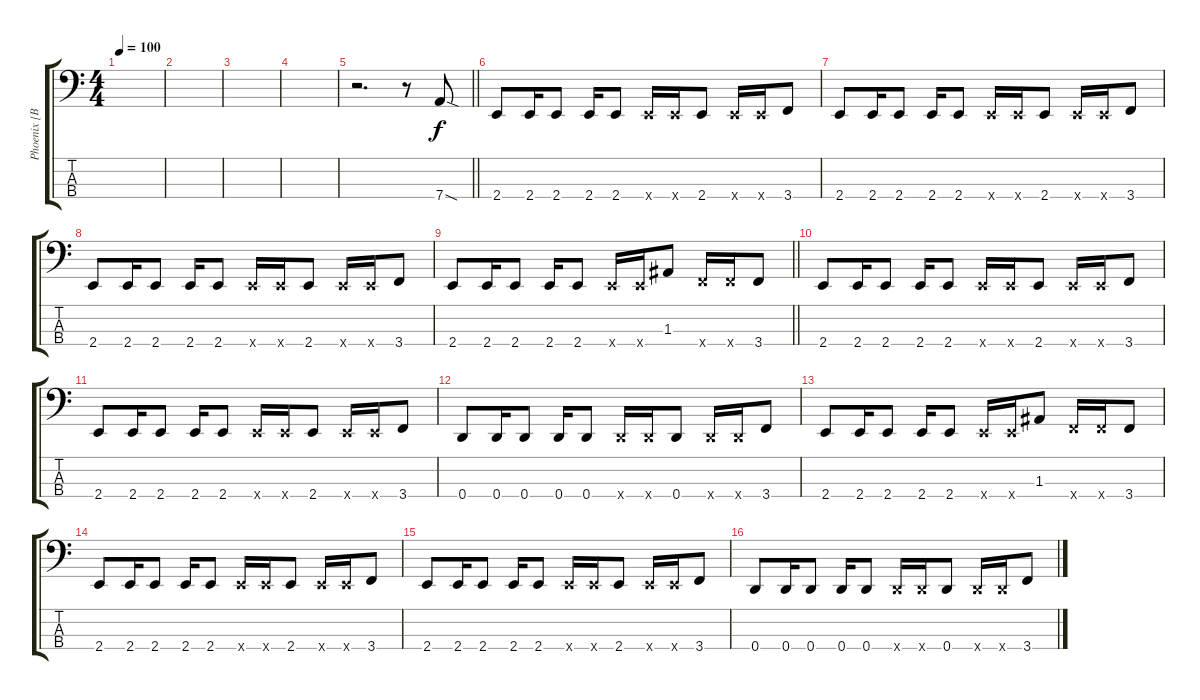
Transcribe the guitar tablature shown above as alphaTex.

\track ("Phoenix [Bass]" "Phoenix [B") {instrument electricbassfinger}
\staff {score tabs}
\tuning (G2 D2 A1 D1) {hide}
\ts (4 4)
\tempo 100
\clef f4
\ks c
|
|
|
|
\barLineRight lightlight
r.2{d} r.8 7.4{sod}.8 |
2.4.8 2.4.16 2.4.8 2.4.16 2.4.8 2.4{x}.16 2.4{x}.16 2.4.8 2.4{x}.16 2.4{x}.16 3.4.8 |
2.4.8 2.4.16 2.4.8 2.4.16 2.4.8 2.4{x}.16 2.4{x}.16 2.4.8 2.4{x}.16 2.4{x}.16 3.4.8 |
2.4.8 2.4.16 2.4.8 2.4.16 2.4.8 2.4{x}.16 2.4{x}.16 2.4.8 2.4{x}.16 2.4{x}.16 3.4.8 |
\barLineRight lightlight
2.4.8 2.4.16 2.4.8 2.4.16 2.4.8 2.4{x}.16 2.4{x}.16 1.3.8 3.4{x}.16 3.4{x}.16 3.4.8 |
2.4.8 2.4.16 2.4.8 2.4.16 2.4.8 2.4{x}.16 2.4{x}.16 2.4.8 2.4{x}.16 2.4{x}.16 3.4.8 |
2.4.8 2.4.16 2.4.8 2.4.16 2.4.8 2.4{x}.16 2.4{x}.16 2.4.8 2.4{x}.16 2.4{x}.16 3.4.8 |
0.4.8 0.4.16 0.4.8 0.4.16 0.4.8 0.4{x}.16 0.4{x}.16 0.4.8 0.4{x}.16 0.4{x}.16 3.4.8 |
2.4.8 2.4.16 2.4.8 2.4.16 2.4.8 2.4{x}.16 2.4{x}.16 1.3.8 3.4{x}.16 3.4{x}.16 3.4.8 |
2.4.8 2.4.16 2.4.8 2.4.16 2.4.8 2.4{x}.16 2.4{x}.16 2.4.8 2.4{x}.16 2.4{x}.16 3.4.8 |
2.4.8 2.4.16 2.4.8 2.4.16 2.4.8 2.4{x}.16 2.4{x}.16 2.4.8 2.4{x}.16 2.4{x}.16 3.4.8 |
0.4.8 0.4.16 0.4.8 0.4.16 0.4.8 0.4{x}.16 0.4{x}.16 0.4.8 0.4{x}.16 0.4{x}.16 3.4.8
